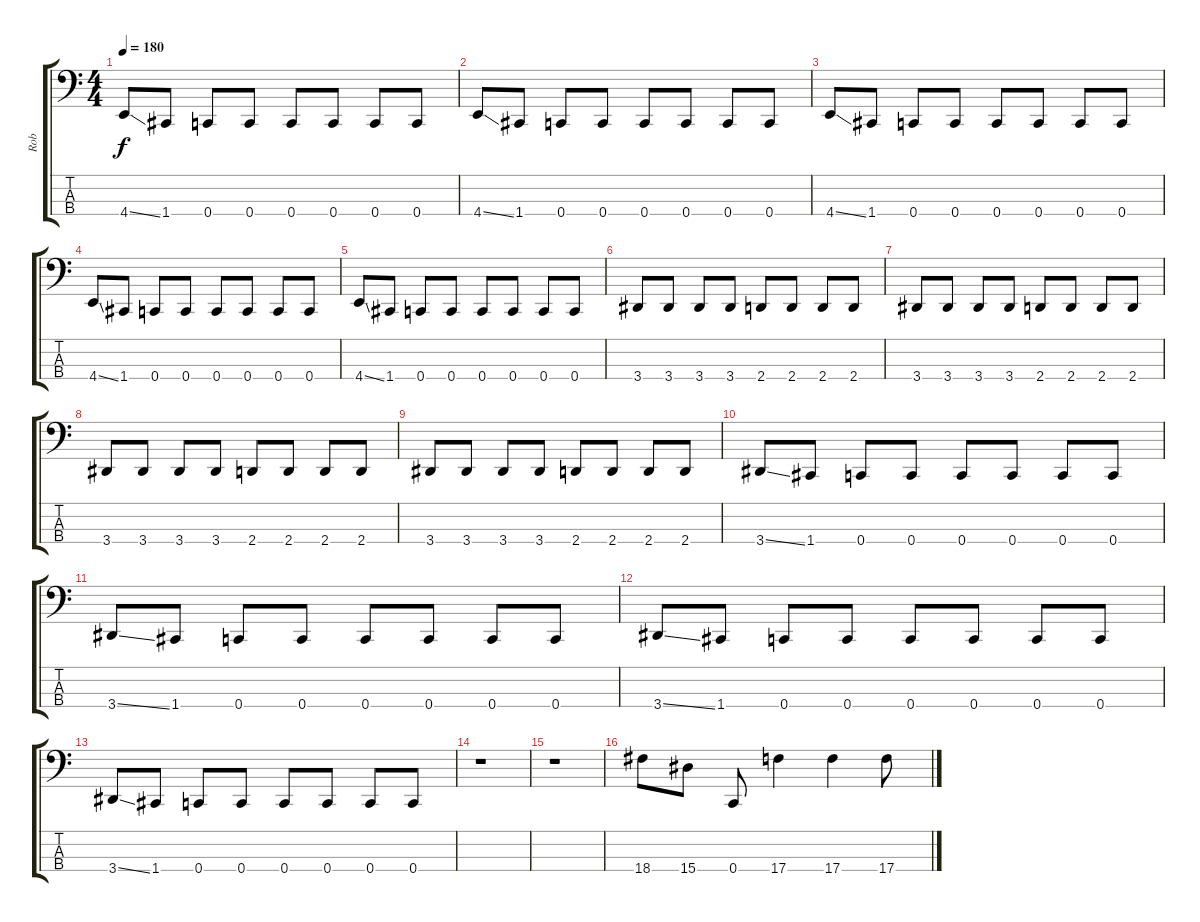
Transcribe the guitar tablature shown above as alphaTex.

\track ("Rob" "Rob") {instrument electricbassfinger}
\staff {score tabs}
\tuning (Eb2 Bb1 F1 C1) {hide}
\ts (4 4)
\tempo 180
\clef f4
\ks c
4.4{ss}.8{dy f} 1.4.8 0.4.8 0.4.8 0.4.8 0.4.8 0.4.8 0.4.8 |
4.4{ss}.8 1.4.8 0.4.8 0.4.8 0.4.8 0.4.8 0.4.8 0.4.8 |
4.4{ss}.8 1.4.8 0.4.8 0.4.8 0.4.8 0.4.8 0.4.8 0.4.8 |
4.4{ss}.8 1.4.8 0.4.8 0.4.8 0.4.8 0.4.8 0.4.8 0.4.8 |
4.4{ss}.8 1.4.8 0.4.8 0.4.8 0.4.8 0.4.8 0.4.8 0.4.8 |
3.4.8 3.4.8 3.4.8 3.4.8 2.4.8 2.4.8 2.4.8 2.4.8 |
3.4.8 3.4.8 3.4.8 3.4.8 2.4.8 2.4.8 2.4.8 2.4.8 |
3.4.8 3.4.8 3.4.8 3.4.8 2.4.8 2.4.8 2.4.8 2.4.8 |
3.4.8 3.4.8 3.4.8 3.4.8 2.4.8 2.4.8 2.4.8 2.4.8 |
3.4{ss}.8 1.4.8 0.4.8 0.4.8 0.4.8 0.4.8 0.4.8 0.4.8 |
3.4{ss}.8 1.4.8 0.4.8 0.4.8 0.4.8 0.4.8 0.4.8 0.4.8 |
3.4{ss}.8 1.4.8 0.4.8 0.4.8 0.4.8 0.4.8 0.4.8 0.4.8 |
3.4{ss}.8 1.4.8 0.4.8 0.4.8 0.4.8 0.4.8 0.4.8 0.4.8 |
r.1 |
r.1 |
18.4.8 15.4.8 0.4.8 17.4.4 17.4.4 17.4.8
